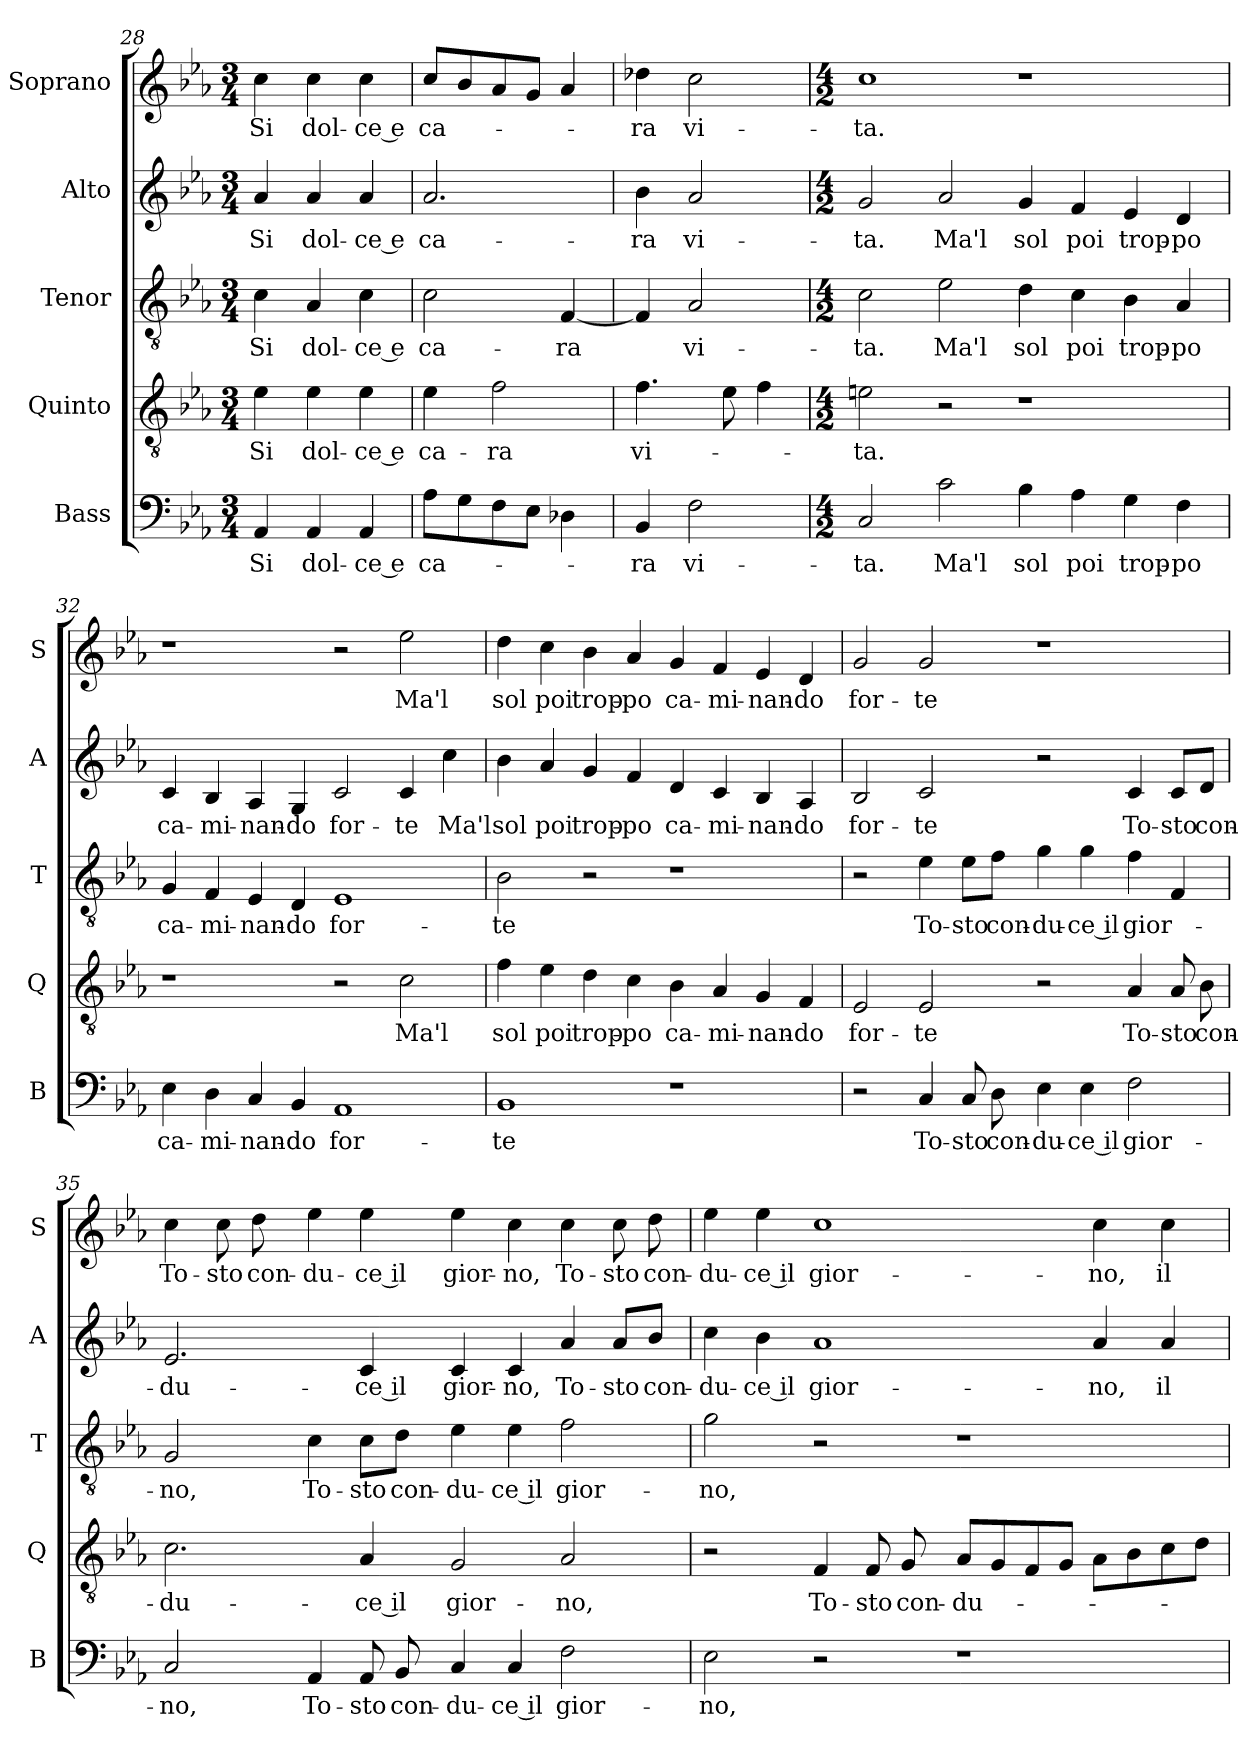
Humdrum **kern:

**kern	**text	**kern	**text	**kern	**text	**kern	**text	**kern	**text
*part5	*part5	*part4	*part4	*part3	*part3	*part2	*part2	*part1	*part1
*staff5	*staff5	*staff4	*staff4	*staff3	*staff3	*staff2	*staff2	*staff1	*staff1
*I"Bass	*	*I"Quinto	*	*I"Tenor	*	*I"Alto	*	*I"Soprano	*
*I'B	*	*I'Q	*	*I'T	*	*I'A	*	*I'S	*
*clefF4	*	*clefGv2	*	*clefGv2	*	*clefG2	*	*clefG2	*
*k[b-e-a-]	*	*k[b-e-a-]	*	*k[b-e-a-]	*	*k[b-e-a-]	*	*k[b-e-a-]	*
*E-:	*	*E-:	*	*E-:	*	*E-:	*	*E-:	*
*M3/4	*	*M3/4	*	*M3/4	*	*M3/4	*	*M3/4	*
=28	=28	=28	=28	=28	=28	=28	=28	=28	=28
!	!LO:LY:b	!	!LO:LY:b	!	!LO:LY:b	!	!LO:LY:b	!	!LO:LY:b
4AA-/	Si	4e-\	Si	4c\	Si	4a-/	Si	4cc\	Si
!	!LO:LY:b	!	!LO:LY:b	!	!LO:LY:b	!	!LO:LY:b	!	!LO:LY:b
4AA-/	dol-	4e-\	dol-	4A-/	dol-	4a-/	dol-	4cc\	dol-
!	!LO:LY:b	!	!LO:LY:b	!	!LO:LY:b	!	!LO:LY:b	!	!LO:LY:b
4AA-/	-ce e	4e-\	-ce e	4c\	-ce e	4a-/	-ce e	4cc\	-ce e
=29	=29	=29	=29	=29	=29	=29	=29	=29	=29
!	!LO:LY:b	!	!LO:LY:b	!	!LO:LY:b	!	!LO:LY:b	!	!LO:LY:b
8A-\L	ca-	4e-\	ca-	2c\	ca-	2.a-/	ca-	8cc/L	ca-
8G\	.	.	.	.	.	.	.	8b-/	.
!	!	!	!LO:LY:b	!	!	!	!	!	!
8F\	.	2f\	-ra	.	.	.	.	8a-/	.
8E-\J	.	.	.	.	.	.	.	8g/J	.
!	!	!	!	!	!LO:LY:b	!	!	!	!
4D-X\	.	.	.	[4F/	-ra	.	.	4a-/	.
!!LO:LB:g=z
=30	=30	=30	=30	=30	=30	=30	=30	=30	=30
!	!LO:LY:b	!	!LO:LY:b	!	!	!	!LO:LY:b	!	!LO:LY:b
4BB-/	-ra	4.f\	vi-	4F/]	.	4b-\	-ra	4dd-X\	-ra
!	!LO:LY:b	!	!	!	!LO:LY:b	!	!LO:LY:b	!	!LO:LY:b
2F\	vi-	.	.	2A-/	vi-	2a-/	vi-	2cc\	vi-
.	.	8e-\	.	.	.	.	.	.	.
.	.	4f\	.	.	.	.	.	.	.
=31	=31	=31	=31	=31	=31	=31	=31	=31	=31
*M4/2	*	*M4/2	*	*M4/2	*	*M4/2	*	*M4/2	*
!	!LO:LY:b	!	!LO:LY:b	!	!LO:LY:b	!	!LO:LY:b	!	!LO:LY:b
2C/	-ta.	2en\	-ta.	2c\	-ta.	2g/	-ta.	1cc	-ta.
!	!LO:LY:b	!	!	!	!LO:LY:b	!	!LO:LY:b	!	!
2c\	Ma'l	2r	.	2e-\	Ma'l	2a-/	Ma'l	.	.
!	!LO:LY:b	!	!	!	!LO:LY:b	!	!LO:LY:b	!	!
4B-\	sol	1r	.	4d\	sol	4g/	sol	1r	.
!	!LO:LY:b	!	!	!	!LO:LY:b	!	!LO:LY:b	!	!
4A-\	poi	.	.	4c\	poi	4f/	poi	.	.
!	!LO:LY:b	!	!	!	!LO:LY:b	!	!LO:LY:b	!	!
4G\	trop-	.	.	4B-\	trop-	4e-/	trop-	.	.
!	!LO:LY:b	!	!	!	!LO:LY:b	!	!LO:LY:b	!	!
4F\	-po	.	.	4A-/	-po	4d/	-po	.	.
=32	=32	=32	=32	=32	=32	=32	=32	=32	=32
!	!LO:LY:b	!	!	!	!LO:LY:b	!	!LO:LY:b	!	!
4E-\	ca-	1r	.	4G/	ca-	4c/	ca-	1r	.
!	!LO:LY:b	!	!	!	!LO:LY:b	!	!LO:LY:b	!	!
4D\	-mi-	.	.	4F/	-mi-	4B-/	-mi-	.	.
!	!LO:LY:b	!	!	!	!LO:LY:b	!	!LO:LY:b	!	!
4C/	-nan-	.	.	4E-/	-nan-	4A-/	-nan-	.	.
!	!LO:LY:b	!	!	!	!LO:LY:b	!	!LO:LY:b	!	!
4BB-/	-do	.	.	4D/	-do	4G/	-do	.	.
!	!LO:LY:b	!	!	!	!LO:LY:b	!	!LO:LY:b	!	!
1AA-	for-	2r	.	1E-	for-	2c/	for-	2r	.
!	!	!	!LO:LY:b	!	!	!	!LO:LY:b	!	!LO:LY:b
.	.	2c\	Ma'l	.	.	4c/	-te	2ee-\	Ma'l
!	!	!	!	!	!	!	!LO:LY:b	!	!
.	.	.	.	.	.	4cc\	Ma'l	.	.
=33	=33	=33	=33	=33	=33	=33	=33	=33	=33
!	!LO:LY:b	!	!LO:LY:b	!	!LO:LY:b	!	!LO:LY:b	!	!LO:LY:b
1BB-	-te	4f\	sol	2B-\	-te	4b-\	sol	4dd\	sol
!	!	!	!LO:LY:b	!	!	!	!LO:LY:b	!	!LO:LY:b
.	.	4e-\	poi	.	.	4a-/	poi	4cc\	poi
!	!	!	!LO:LY:b	!	!	!	!LO:LY:b	!	!LO:LY:b
.	.	4d\	trop-	2r	.	4g/	trop-	4b-\	trop-
!	!	!	!LO:LY:b	!	!	!	!LO:LY:b	!	!LO:LY:b
.	.	4c\	-po	.	.	4f/	-po	4a-/	-po
!	!	!	!LO:LY:b	!	!	!	!LO:LY:b	!	!LO:LY:b
1r	.	4B-\	ca-	1r	.	4d/	ca-	4g/	ca-
!	!	!	!LO:LY:b	!	!	!	!LO:LY:b	!	!LO:LY:b
.	.	4A-/	-mi-	.	.	4c/	-mi-	4f/	-mi-
!	!	!	!LO:LY:b	!	!	!	!LO:LY:b	!	!LO:LY:b
.	.	4G/	-nan-	.	.	4B-/	-nan-	4e-/	-nan-
!	!	!	!LO:LY:b	!	!	!	!LO:LY:b	!	!LO:LY:b
.	.	4F/	-do	.	.	4A-/	-do	4d/	-do
!!LO:LB:g=z
=34	=34	=34	=34	=34	=34	=34	=34	=34	=34
!	!	!	!LO:LY:b	!	!	!	!LO:LY:b	!	!LO:LY:b
2r	.	2E-/	for-	2r	.	2B-/	for-	2g/	for-
!	!LO:LY:b	!	!LO:LY:b	!	!LO:LY:b	!	!LO:LY:b	!	!LO:LY:b
4C/	To-	2E-/	-te	4e-\	To-	2c/	-te	2g/	-te
!	!LO:LY:b	!	!	!	!LO:LY:b	!	!	!	!
8C/	-sto	.	.	8e-\L	-sto	.	.	.	.
!	!LO:LY:b	!	!	!	!LO:LY:b	!	!	!	!
8D\	con-	.	.	8f\J	con-	.	.	.	.
!	!LO:LY:b	!	!	!	!LO:LY:b	!	!	!	!
4E-\	-du-	2r	.	4g\	-du-	2r	.	1r	.
!	!LO:LY:b	!	!	!	!LO:LY:b	!	!	!	!
4E-\	-ce il	.	.	4g\	-ce il	.	.	.	.
!	!LO:LY:b	!	!LO:LY:b	!	!LO:LY:b	!	!LO:LY:b	!	!
2F\	gior-	4A-/	To-	4f\	gior-	4c/	To-	.	.
!	!	!	!LO:LY:b	!	!	!	!LO:LY:b	!	!
.	.	8A-/	-sto	4F/	.	8c/L	-sto	.	.
!	!	!	!LO:LY:b	!	!	!	!LO:LY:b	!	!
.	.	8B-\	con-	.	.	8d/J	con-	.	.
=35	=35	=35	=35	=35	=35	=35	=35	=35	=35
!	!LO:LY:b	!	!LO:LY:b	!	!LO:LY:b	!	!LO:LY:b	!	!LO:LY:b
2C/	-no,	2.c\	-du-	2G/	-no,	2.e-/	-du-	4cc\	To-
!	!	!	!	!	!	!	!	!	!LO:LY:b
.	.	.	.	.	.	.	.	8cc\	-sto
!	!	!	!	!	!	!	!	!	!LO:LY:b
.	.	.	.	.	.	.	.	8dd\	con-
!	!LO:LY:b	!	!	!	!LO:LY:b	!	!	!	!LO:LY:b
4AA-/	To-	.	.	4c\	To-	.	.	4ee-\	-du-
!	!LO:LY:b	!	!LO:LY:b	!	!LO:LY:b	!	!LO:LY:b	!	!LO:LY:b
8AA-/	-sto	4A-/	-ce il	8c\L	-sto	4c/	-ce il	4ee-\	-ce il
!	!LO:LY:b	!	!	!	!LO:LY:b	!	!	!	!
8BB-/	con-	.	.	8d\J	con-	.	.	.	.
!	!LO:LY:b	!	!LO:LY:b	!	!LO:LY:b	!	!LO:LY:b	!	!LO:LY:b
4C/	-du-	2G/	gior-	4e-\	-du-	4c/	gior-	4ee-\	gior-
!	!LO:LY:b	!	!	!	!LO:LY:b	!	!LO:LY:b	!	!LO:LY:b
4C/	-ce il	.	.	4e-\	-ce il	4c/	-no,	4cc\	-no,
!	!LO:LY:b	!	!LO:LY:b	!	!LO:LY:b	!	!LO:LY:b	!	!LO:LY:b
2F\	gior-	2A-/	-no,	2f\	gior-	4a-/	To-	4cc\	To-
!	!	!	!	!	!	!	!LO:LY:b	!	!LO:LY:b
.	.	.	.	.	.	8a-/L	-sto	8cc\	-sto
!	!	!	!	!	!	!	!LO:LY:b	!	!LO:LY:b
.	.	.	.	.	.	8b-/J	con-	8dd\	con-
!!LO:PB:g=z
=36	=36	=36	=36	=36	=36	=36	=36	=36	=36
!	!LO:LY:b	!	!	!	!LO:LY:b	!	!LO:LY:b	!	!LO:LY:b
2E-\	-no,	2r	.	2g\	-no,	4cc\	-du-	4ee-\	-du-
!	!	!	!	!	!	!	!LO:LY:b	!	!LO:LY:b
.	.	.	.	.	.	4b-\	-ce il	4ee-\	-ce il
!	!	!	!LO:LY:b	!	!	!	!LO:LY:b	!	!LO:LY:b
2r	.	4F/	To-	2r	.	1a-	gior-	1cc	gior-
!	!	!	!LO:LY:b	!	!	!	!	!	!
.	.	8F/	-sto	.	.	.	.	.	.
!	!	!	!LO:LY:b	!	!	!	!	!	!
.	.	8G/	con-	.	.	.	.	.	.
!	!	!	!LO:LY:b	!	!	!	!	!	!
1r	.	8A-/L	-du-	1r	.	.	.	.	.
.	.	8G/	.	.	.	.	.	.	.
.	.	8F/	.	.	.	.	.	.	.
.	.	8G/J	.	.	.	.	.	.	.
!	!	!	!	!	!	!	!LO:LY:b	!	!LO:LY:b
.	.	8A-\L	.	.	.	4a-/	-no,	4cc\	-no,
.	.	8B-\	.	.	.	.	.	.	.
!	!	!	!	!	!	!	!LO:LY:b	!	!LO:LY:b
.	.	8c\	.	.	.	4a-/	il	4cc\	il
.	.	8d\J	.	.	.	.	.	.	.
=	=	=	=	=	=	=	=	=	=
*-	*-	*-	*-	*-	*-	*-	*-	*-	*-
